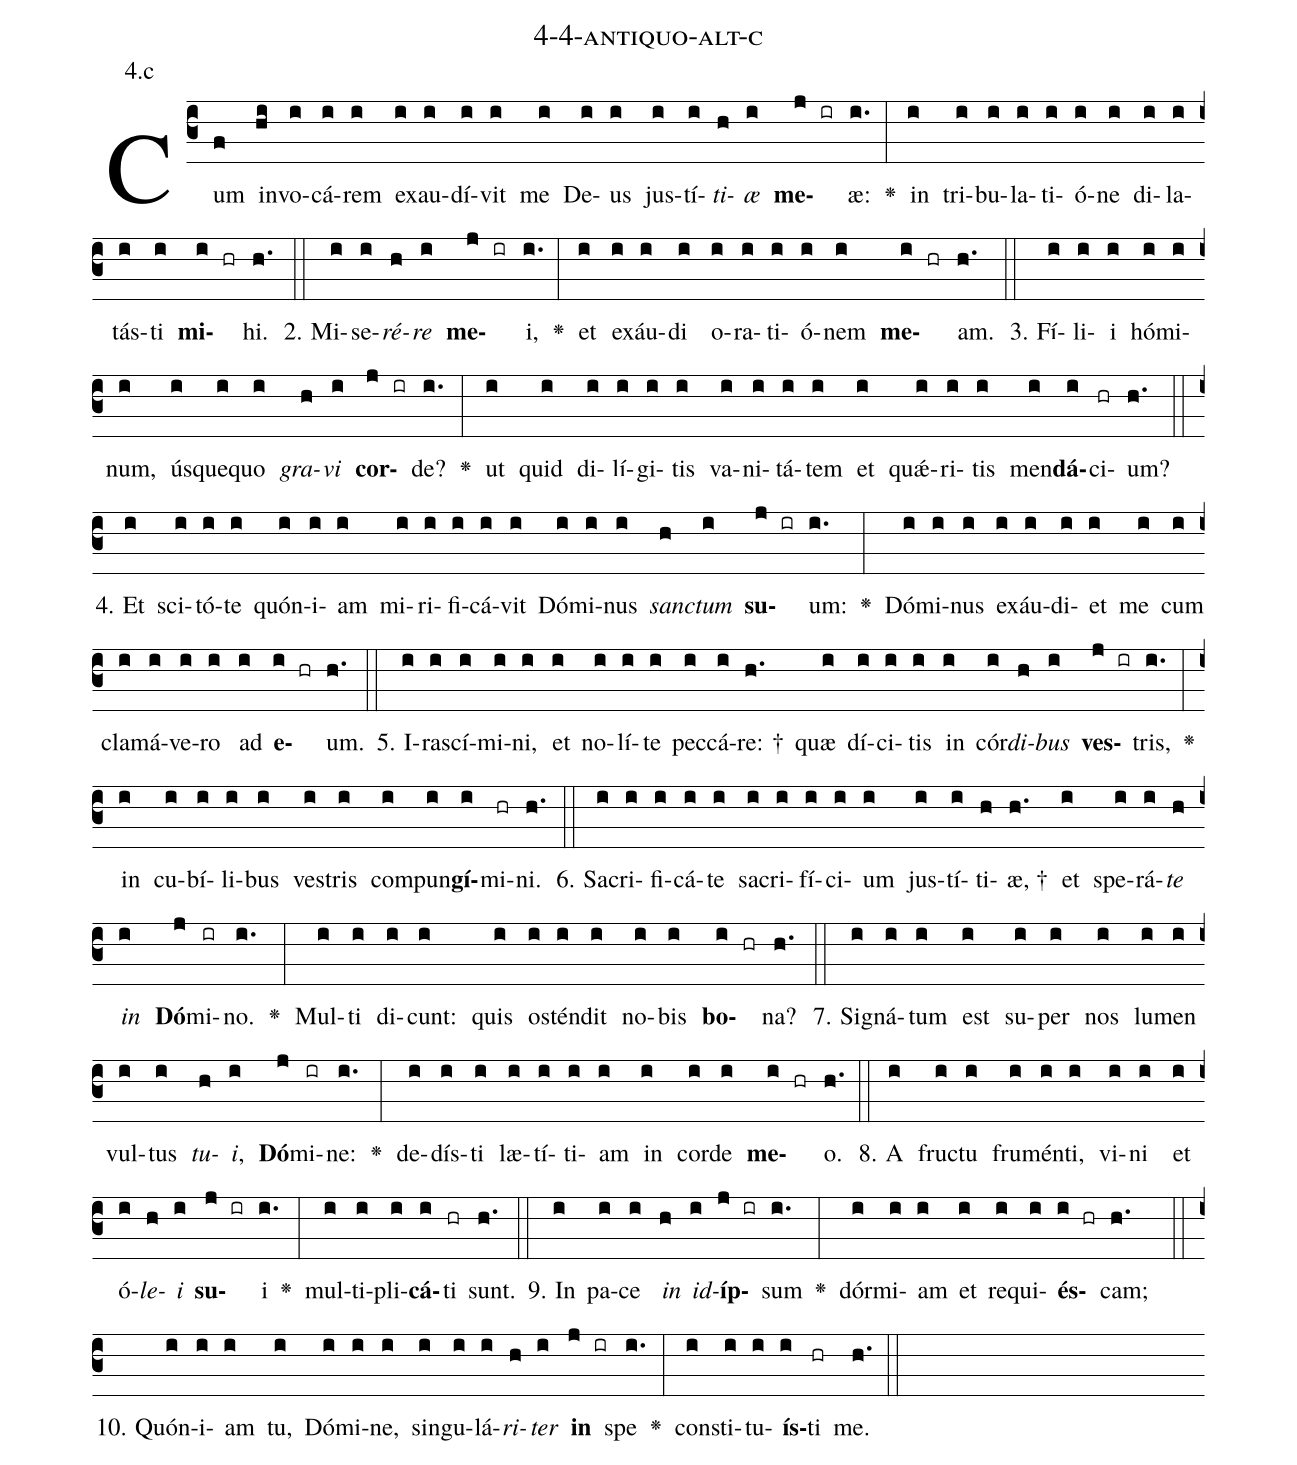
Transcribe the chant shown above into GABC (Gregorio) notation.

name: 4-4-antiquo-alt-c;
annotation: 4.c;
%%
(c3)Cum(f) in(hi)vo(i)cá(i)rem(i) ex(i)au(i)dí(i)vit(i) me(i) De(i)us(i) jus(i)tí(i)<i>ti</i>(h)<i>æ</i>(i) <b>me</b>(j ir)æ:(i.) <v>\greheightstar</v>(:) in(i) tri(i)bu(i)la(i)ti(i)ó(i)ne(i) di(i)la(i)tás(i)ti(i) <b>mi</b>(i hr)hi.(h.) (::)
2. Mi(i)se(i)<i>ré</i>(h)<i>re</i>(i) <b>me</b>(j ir)i,(i.) <v>\greheightstar</v>(:) et(i) ex(i)áu(i)di(i) o(i)ra(i)ti(i)ó(i)nem(i) <b>me</b>(i hr)am.(h.) (::)
3. Fí(i)li(i)i(i) hó(i)mi(i)num,(i) ús(i)que(i)quo(i) <i>gra</i>(h)<i>vi</i>(i) <b>cor</b>(j ir)de?(i.) <v>\greheightstar</v>(:) ut(i) quid(i) di(i)lí(i)gi(i)tis(i) va(i)ni(i)tá(i)tem(i) et(i) quǽ(i)ri(i)tis(i) men(i)<b>dá</b>(i)ci(hr)um?(h.) (::)
4. Et(i) sci(i)tó(i)te(i) quón(i)i(i)am(i) mi(i)ri(i)fi(i)cá(i)vit(i) Dó(i)mi(i)nus(i) <i>sanc</i>(h)<i>tum</i>(i) <b>su</b>(j ir)um:(i.) <v>\greheightstar</v>(:) Dó(i)mi(i)nus(i) ex(i)áu(i)di(i)et(i) me(i) cum(i) cla(i)má(i)ve(i)ro(i) ad(i) <b>e</b>(i hr)um.(h.) (::)
5. I(i)ra(i)scí(i)mi(i)ni,(i) et(i) no(i)lí(i)te(i) pec(i)cá(i)re: †(h.) quæ(i) dí(i)ci(i)tis(i) in(i) cór(i)<i>di</i>(h)<i>bus</i>(i) <b>ves</b>(j ir)tris,(i.) <v>\greheightstar</v>(:) in(i) cu(i)bí(i)li(i)bus(i) ves(i)tris(i) com(i)pun(i)<b>gí</b>(i)mi(hr)ni.(h.) (::)
6. Sa(i)cri(i)fi(i)cá(i)te(i) sa(i)cri(i)fí(i)ci(i)um(i) jus(i)tí(i)ti(h)æ, †(h.) et(i) spe(i)rá(i)<i>te</i>(h) <i>in</i>(i) <b>Dó</b>(j)mi(ir)no.(i.) <v>\greheightstar</v>(:) Mul(i)ti(i) di(i)cunt:(i) quis(i) os(i)tén(i)dit(i) no(i)bis(i) <b>bo</b>(i hr)na?(h.) (::)
7. Si(i)gná(i)tum(i) est(i) su(i)per(i) nos(i) lu(i)men(i) vul(i)tus(i) <i>tu</i>(h)<i>i</i>,(i) <b>Dó</b>(j)mi(ir)ne:(i.) <v>\greheightstar</v>(:) de(i)dís(i)ti(i) læ(i)tí(i)ti(i)am(i) in(i) cor(i)de(i) <b>me</b>(i hr)o.(h.) (::)
8. A(i) fruc(i)tu(i) fru(i)mén(i)ti,(i) vi(i)ni(i) et(i) ó(i)<i>le</i>(h)<i>i</i>(i) <b>su</b>(j ir)i(i.) <v>\greheightstar</v>(:) mul(i)ti(i)pli(i)<b>cá</b>(i)ti(hr) sunt.(h.) (::)
9. In(i) pa(i)ce(i) <i>in</i>(h) <i>id</i>(i)<b>íp</b>(j ir)sum(i.) <v>\greheightstar</v>(:) dór(i)mi(i)am(i) et(i) re(i)qui(i)<b>és</b>(i hr)cam;(h.) (::)
10. Quón(i)i(i)am(i) tu,(i) Dó(i)mi(i)ne,(i) sin(i)gu(i)lá(i)<i>ri</i>(h)<i>ter</i>(i) <b>in</b>(j ir) spe(i.) <v>\greheightstar</v>(:) con(i)sti(i)tu(i)<b>ís</b>(i)ti(hr) me.(h.) (::)
